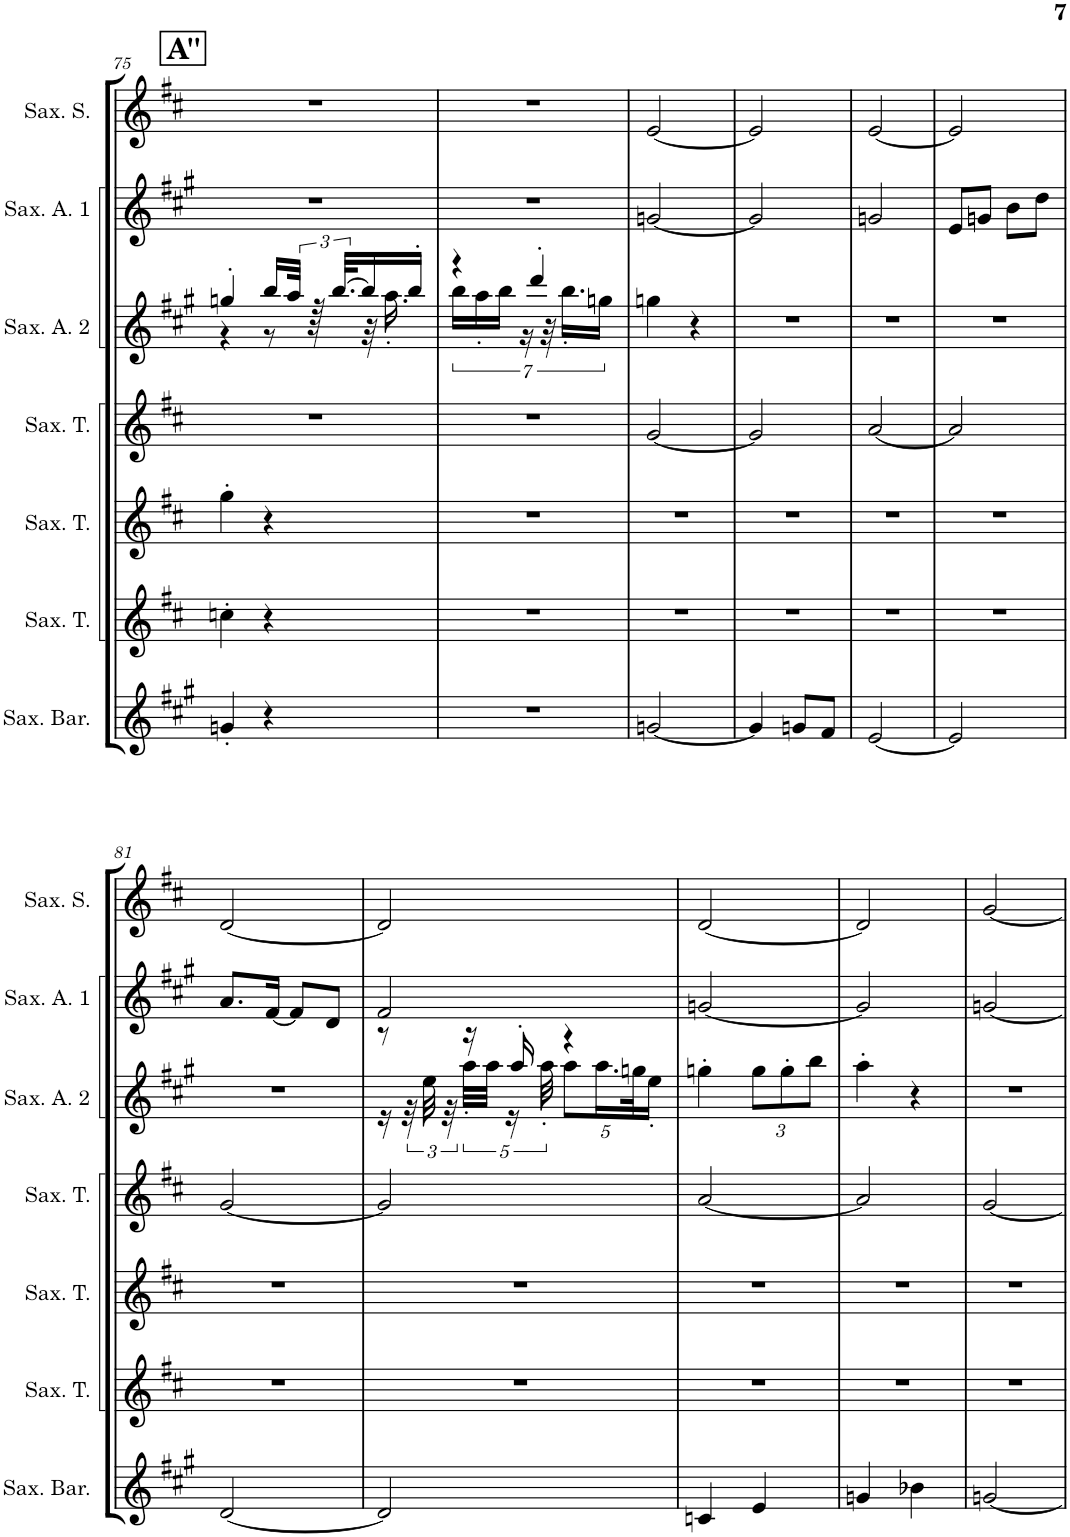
**kern	**kern	**kern	**kern	**kern	**kern	**kern
*part7	*part6	*part5	*part4	*part3	*part2	*part1
*staff7	*staff6	*staff5	*staff4	*staff3	*staff2	*staff1
*I"Saxophone Baryton	*I"Saxophone Ténor	*I"Saxophone Ténor	*I"Saxophone Ténor	*I"Saxophone Alto 2	*I"Saxophone Alto 1	*I"Saxophone Soprano
*I'Sax. Bar.	*I'Sax. T.	*I'Sax. T.	*I'Sax. T.	*I'Sax. A. 2	*I'Sax. A. 1	*I'Sax. S.
!!LO:PB:g=z
*clefG2	*clefG2	*clefG2	*clefG2	*clefG2	*clefG2	*clefG2
*Trd12c21	*Trd8c14	*Trd8c14	*Trd8c14	*Trd5c9	*Trd5c9	*Trd1c2
*k[f#c#g#]	*k[f#c#]	*k[f#c#]	*k[f#c#]	*k[f#c#g#]	*k[f#c#g#]	*k[f#c#]
*M2/4	*M2/4	*M2/4	*M2/4	*M2/4	*M2/4	*M2/4
!!LO:REH:place=s1:a:B:cj:fs=14:t=A''
=75	=75	=75	=75	=75	=75	=75
*	*	*	*	*^	*	*
4gn'/	4ccn'\	4gg'\	2r	4ggn'/	4r	2r	2r
4r	4r	4r	.	16bb/LL	8r	.	.
.	.	.	.	48aa/JJk	.	.	.
.	.	.	.	96r	.	.	.
.	.	.	.	[48.bb/KLL	.	.	.
.	.	.	.	16bb/]	32r	.	.
.	.	.	.	.	16.aa'\	.	.
.	.	.	.	16bb'/JJ	.	.	.
=76	=76	=76	=76	=76	=76	=76	=76
2r	2r	2r	2r	4r	14bb\LL	2r	2r
.	.	.	.	.	14aa'\	.	.
.	.	.	.	.	14bb\JJ	.	.
.	.	.	.	.	14r	.	.
.	.	.	.	4ddd'/	.	.	.
.	.	.	.	.	28r	.	.
.	.	.	.	.	14.bb'\LL	.	.
.	.	.	.	.	14ggn\JJ	.	.
*	*	*	*	*v	*v	*	*
=77	=77	=77	=77	=77	=77	=77
[2gn/	2r	2r	[2g/	4ggn\	[2gn/	[2e/
.	.	.	.	4r	.	.
=78	=78	=78	=78	=78	=78	=78
4g/]	2r	2r	2g/]	2r	2g/]	2e/]
8gn/L	.	.	.	.	.	.
8f#/J	.	.	.	.	.	.
=79	=79	=79	=79	=79	=79	=79
[2e/	2r	2r	[2a/	2r	2gn/	[2e/
=80	=80	=80	=80	=80	=80	=80
2e/]	2r	2r	2a/]	2r	8e/L	2e/]
.	.	.	.	.	8gn/J	.
.	.	.	.	.	8b\L	.
.	.	.	.	.	8dd\J	.
!!LO:LB:g=z
=81	=81	=81	=81	=81	=81	=81
[2d/	2r	2r	[2g/	2r	8.a/L	[2d/
.	.	.	.	.	[16f#/Jk	.
.	.	.	.	.	8f#/L]	.
.	.	.	.	.	8d/J	.
=82	=82	=82	=82	=82	=82	=82
*	*	*	*	*^	*	*
2d/]	2r	2r	2g/]	8r	16r	2f#/	2d/]
.	.	.	.	.	48r	.	.
.	.	.	.	.	48ee\	.	.
.	.	.	.	.	48r	.	.
.	.	.	.	16r	40aa'\LLL	.	.
.	.	.	.	.	40aa\JJJ	.	.
.	.	.	.	.	20r	.	.
.	.	.	.	16aa'/	.	.	.
.	.	.	.	.	40aa'\	.	.
*	*	*	*	*	*Xbrackettup	*	*
.	.	.	.	4r	10aa\L	.	.
.	.	.	.	.	20.aa\L	.	.
.	.	.	.	.	40ggn\K	.	.
.	.	.	.	.	20ee'\JJ	.	.
*	*	*	*	*v	*v	*	*
=83	=83	=83	=83	=83	=83	=83
4cn/	2r	2r	[2a/	4ggn'\	[2gn/	[2d/
4e/	.	.	.	12gg\L	.	.
.	.	.	.	12gg'\	.	.
.	.	.	.	12bb\J	.	.
=84	=84	=84	=84	=84	=84	=84
4gn/	2r	2r	2a/]	4aa'\	2g/]	2d/]
4b-X\	.	.	.	4r	.	.
=85	=85	=85	=85	=85	=85	=85
[2gn/	2r	2r	[2g/	2r	[2gn/	[2g/
=	=	=	=	=	=	=
*-	*-	*-	*-	*-	*-	*-
